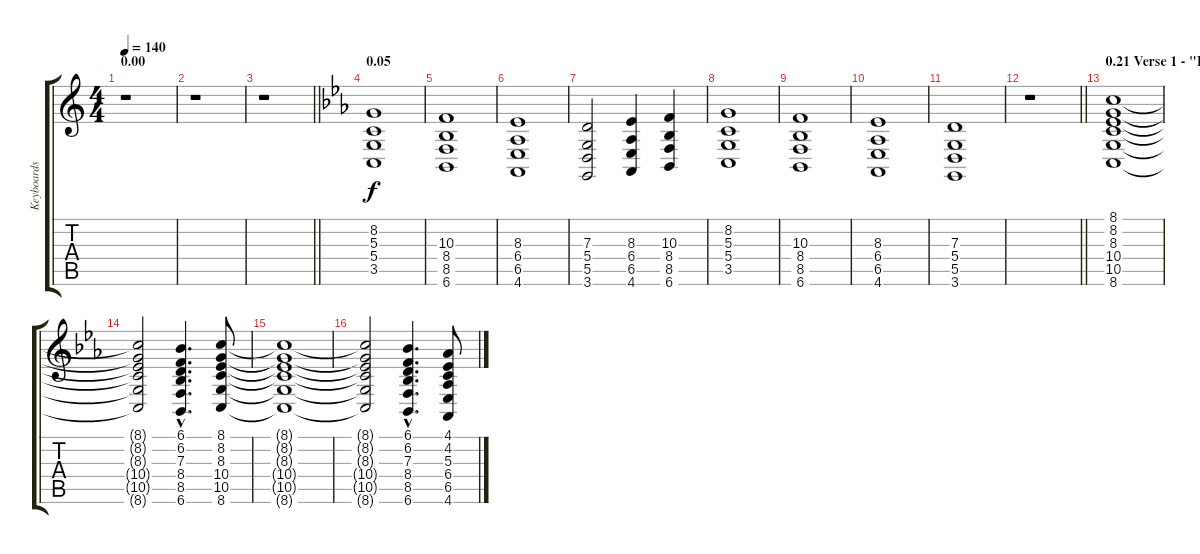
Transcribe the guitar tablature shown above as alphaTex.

\track ("Keyboards" "Keyboards") {instrument pad4choir}
\staff {score tabs}
\tuning (E4 B3 G3 D3 A2 E2) {hide}
\ts (4 4)
\section ("" "0.00")
\tempo 140
\clef g2
\ks c
r.1{dy f instrument pad4choir} |
r.1 |
\barLineRight lightlight
r.1 |
\section ("" "0.05")
\ks cminor
(8.2 5.3 5.4 3.5).1 |
(10.3 8.4 8.5 6.6).1 |
(8.3 6.4 6.5 4.6).1 |
(7.3 5.4 5.5 3.6).2 (8.3 6.4 6.5 4.6).4 (10.3 8.4 8.5 6.6).4 |
(8.2 5.3 5.4 3.5).1 |
(10.3 8.4 8.5 6.6).1 |
(8.3 6.4 6.5 4.6).1 |
(7.3 5.4 5.5 3.6).1 |
\barLineRight lightlight
r.1 |
\section ("" "0.21 Verse 1 - \"I Give You Deep Red Roses\"")
(8.1 8.2 8.3 10.4 10.5 8.6).1 |
(8.1{t} 8.2{t} 8.3{t} 10.4{t} 10.5{t} 8.6{t}).2 (6.1{hac} 6.2{hac} 7.3{hac} 8.4{hac} 8.5{hac} 6.6{hac}).4{d} (8.1 8.2 8.3 10.4 10.5 8.6).8 |
(8.1{t} 8.2{t} 8.3{t} 10.4{t} 10.5{t} 8.6{t}).1 |
(8.1{t} 8.2{t} 8.3{t} 10.4{t} 10.5{t} 8.6{t}).2 (6.1{hac} 6.2{hac} 7.3{hac} 8.4{hac} 8.5{hac} 6.6{hac}).4{d} (4.1 4.2 5.3 6.4 6.5 4.6).8
